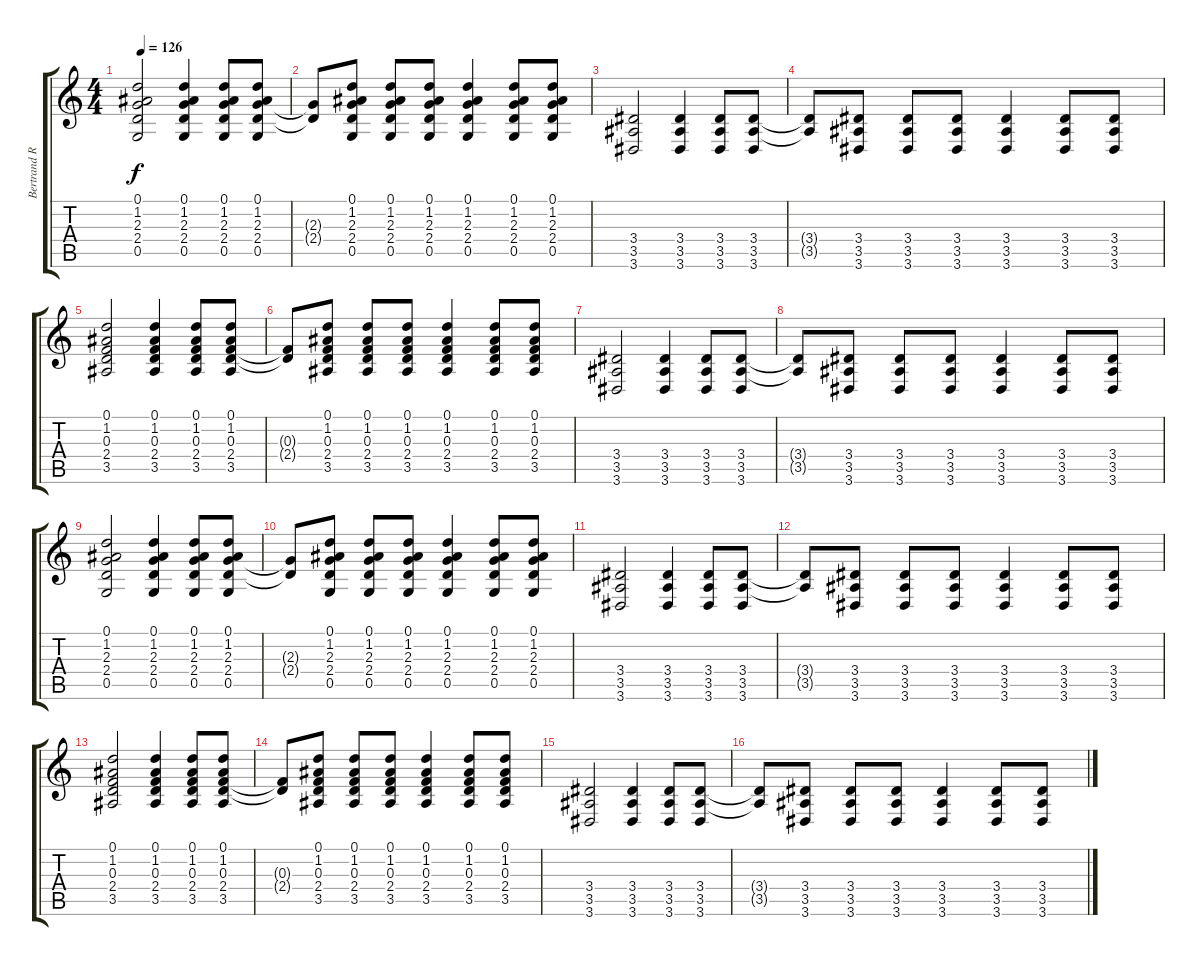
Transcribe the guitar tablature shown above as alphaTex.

\track ("Bertrand Rhythem" "Bertrand R") {instrument overdrivenguitar}
\staff {score tabs}
\tuning (D4 A3 F3 C3 G2 C2) {hide}
\ts (4 4)
\tempo 126
\clef g2
\ks c
(0.1 1.2 2.3 2.4 0.5).2{dy f} (0.1 1.2 2.3 2.4 0.5).4 (0.1 1.2 2.3 2.4 0.5).8 (0.1 1.2 2.3 2.4 0.5).8 |
(2.3{t} 2.4{t}).8 (0.1 1.2 2.3 2.4 0.5).8 (0.1 1.2 2.3 2.4 0.5).8 (0.1 1.2 2.3 2.4 0.5).8 (0.1 1.2 2.3 2.4 0.5).4 (0.1 1.2 2.3 2.4 0.5).8 (0.1 1.2 2.3 2.4 0.5).8 |
(3.4 3.5 3.6).2 (3.4 3.5 3.6).4 (3.4 3.5 3.6).8 (3.4 3.5 3.6).8 |
(3.4{t} 3.5{t}).8 (3.4 3.5 3.6).8 (3.4 3.5 3.6).8 (3.4 3.5 3.6).8 (3.4 3.5 3.6).4 (3.4 3.5 3.6).8 (3.4 3.5 3.6).8 |
(0.1 1.2 0.3 2.4 3.5).2 (0.1 1.2 0.3 2.4 3.5).4 (0.1 1.2 0.3 2.4 3.5).8 (0.1 1.2 0.3 2.4 3.5).8 |
(0.3{t} 2.4{t}).8 (0.1 1.2 0.3 2.4 3.5).8 (0.1 1.2 0.3 2.4 3.5).8 (0.1 1.2 0.3 2.4 3.5).8 (0.1 1.2 0.3 2.4 3.5).4 (0.1 1.2 0.3 2.4 3.5).8 (0.1 1.2 0.3 2.4 3.5).8 |
(3.4 3.5 3.6).2 (3.4 3.5 3.6).4 (3.4 3.5 3.6).8 (3.4 3.5 3.6).8 |
(3.4{t} 3.5{t}).8 (3.4 3.5 3.6).8 (3.4 3.5 3.6).8 (3.4 3.5 3.6).8 (3.4 3.5 3.6).4 (3.4 3.5 3.6).8 (3.4 3.5 3.6).8 |
(0.1 1.2 2.3 2.4 0.5).2 (0.1 1.2 2.3 2.4 0.5).4 (0.1 1.2 2.3 2.4 0.5).8 (0.1 1.2 2.3 2.4 0.5).8 |
(2.3{t} 2.4{t}).8 (0.1 1.2 2.3 2.4 0.5).8 (0.1 1.2 2.3 2.4 0.5).8 (0.1 1.2 2.3 2.4 0.5).8 (0.1 1.2 2.3 2.4 0.5).4 (0.1 1.2 2.3 2.4 0.5).8 (0.1 1.2 2.3 2.4 0.5).8 |
(3.4 3.5 3.6).2 (3.4 3.5 3.6).4 (3.4 3.5 3.6).8 (3.4 3.5 3.6).8 |
(3.4{t} 3.5{t}).8 (3.4 3.5 3.6).8 (3.4 3.5 3.6).8 (3.4 3.5 3.6).8 (3.4 3.5 3.6).4 (3.4 3.5 3.6).8 (3.4 3.5 3.6).8 |
(0.1 1.2 0.3 2.4 3.5).2 (0.1 1.2 0.3 2.4 3.5).4 (0.1 1.2 0.3 2.4 3.5).8 (0.1 1.2 0.3 2.4 3.5).8 |
(0.3{t} 2.4{t}).8 (0.1 1.2 0.3 2.4 3.5).8 (0.1 1.2 0.3 2.4 3.5).8 (0.1 1.2 0.3 2.4 3.5).8 (0.1 1.2 0.3 2.4 3.5).4 (0.1 1.2 0.3 2.4 3.5).8 (0.1 1.2 0.3 2.4 3.5).8 |
(3.4 3.5 3.6).2 (3.4 3.5 3.6).4 (3.4 3.5 3.6).8 (3.4 3.5 3.6).8 |
(3.4{t} 3.5{t}).8 (3.4 3.5 3.6).8 (3.4 3.5 3.6).8 (3.4 3.5 3.6).8 (3.4 3.5 3.6).4 (3.4 3.5 3.6).8 (3.4 3.5 3.6).8
